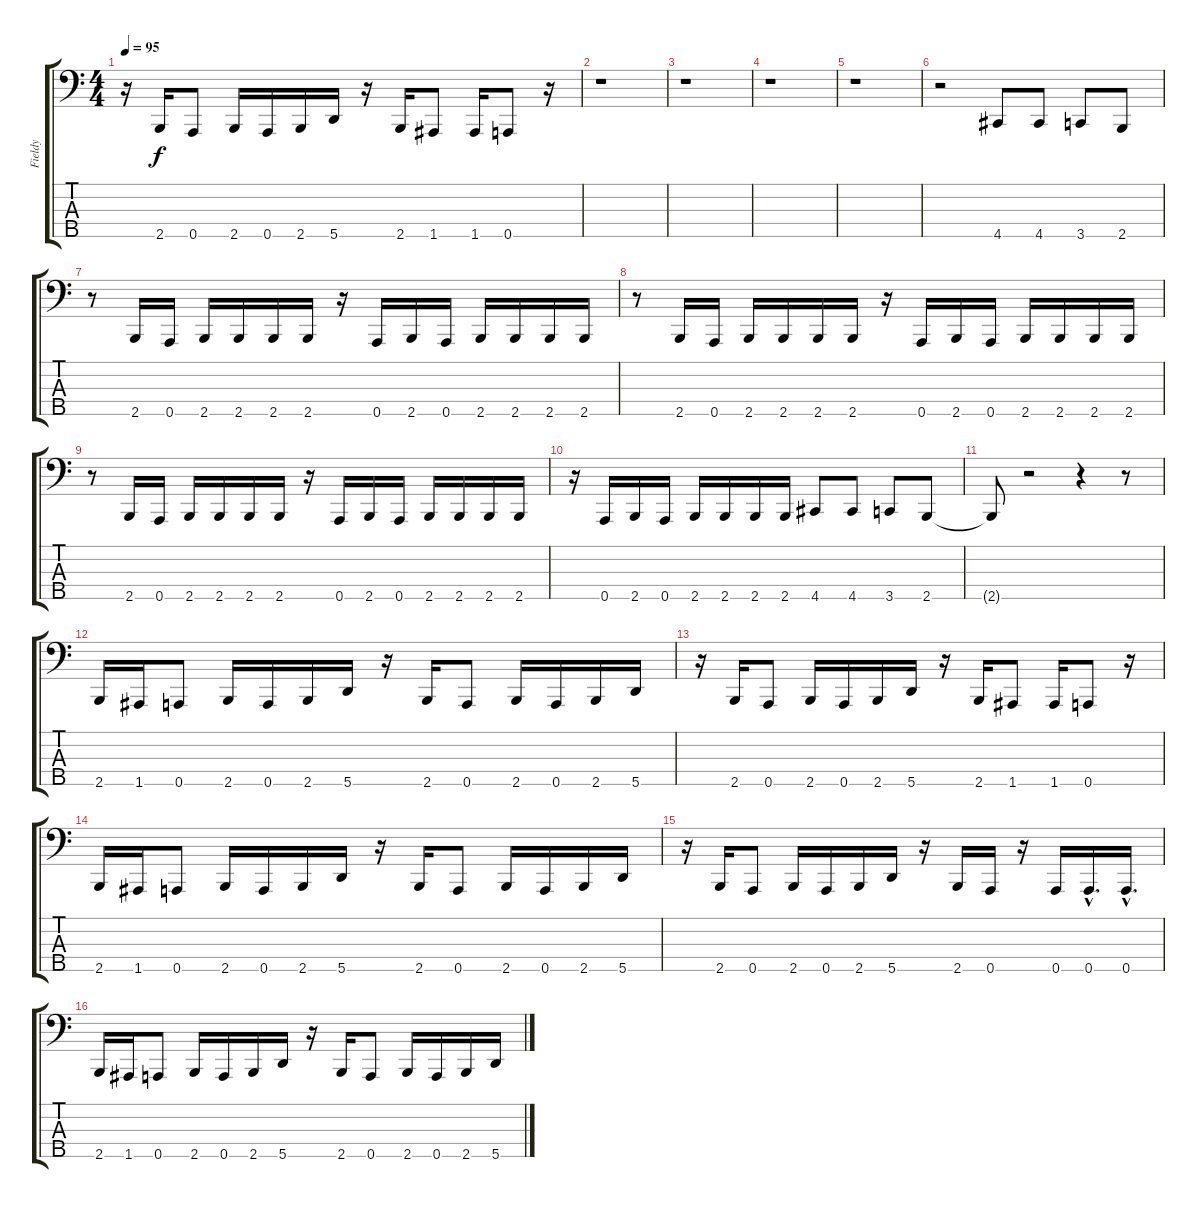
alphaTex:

\track ("Fieldy" "Fieldy") {instrument electricbassfinger}
\staff {score tabs}
\tuning (F2 C2 G1 D1 A0) {hide}
\ts (4 4)
\tempo 95
\clef f4
\ks c
r.16{dy f} 2.5.16 0.5.8 2.5.16 0.5.16 2.5.16 5.5.16 r.16 2.5.16 1.5.8 1.5.16 0.5.8 r.16 |
r.1 |
r.1 |
r.1 |
r.1 |
r.2 4.5.8 4.5.8 3.5.8 2.5.8 |
r.8 2.5.16 0.5.16 2.5.16 2.5.16 2.5.16 2.5.16 r.16 0.5.16 2.5.16 0.5.16 2.5.16 2.5.16 2.5.16 2.5.16 |
r.8 2.5.16 0.5.16 2.5.16 2.5.16 2.5.16 2.5.16 r.16 0.5.16 2.5.16 0.5.16 2.5.16 2.5.16 2.5.16 2.5.16 |
r.8 2.5.16 0.5.16 2.5.16 2.5.16 2.5.16 2.5.16 r.16 0.5.16 2.5.16 0.5.16 2.5.16 2.5.16 2.5.16 2.5.16 |
r.16 0.5.16 2.5.16 0.5.16 2.5.16 2.5.16 2.5.16 2.5.16 4.5.8 4.5.8 3.5.8 2.5.8 |
2.5{t}.8 r.2 r.4 r.8 |
2.5.16 1.5.16 0.5.8 2.5.16 0.5.16 2.5.16 5.5.16 r.16 2.5.16 0.5.8 2.5.16 0.5.16 2.5.16 5.5.16 |
r.16 2.5.16 0.5.8 2.5.16 0.5.16 2.5.16 5.5.16 r.16 2.5.16 1.5.8 1.5.16 0.5.8 r.16 |
2.5.16 1.5.16 0.5.8 2.5.16 0.5.16 2.5.16 5.5.16 r.16 2.5.16 0.5.8 2.5.16 0.5.16 2.5.16 5.5.16 |
r.16 2.5.16 0.5.8 2.5.16 0.5.16 2.5.16 5.5.16 r.16 2.5.16 0.5.16 r.16 0.5.16 0.5{hac}.16{d} 0.5{hac}.16{d} |
2.5.16 1.5.16 0.5.8 2.5.16 0.5.16 2.5.16 5.5.16 r.16 2.5.16 0.5.8 2.5.16 0.5.16 2.5.16 5.5.16
